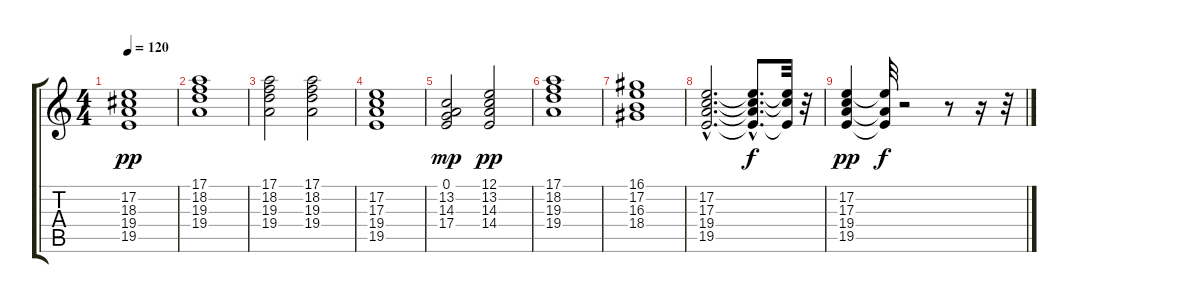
\track "" {instrument stringensemble1}
\staff {score tabs}
\tuning (E4 B3 G3 D3 A2 E2) {hide}
\ts (4 4)
\tempo 120
\clef g2
\ks c
(17.2 18.3 19.4 19.5).1{dy pp} |
(17.1 18.2 19.3 19.4).1 |
(17.1 18.2 19.3 19.4).2 (17.1 18.2 19.3 19.4).2 |
(17.2 17.3 19.4 19.5).1 |
(0.1 13.2 14.3 17.4).2{dy mp} (12.1 13.2 14.3 14.4).2{dy pp} |
(17.1 18.2 19.3 19.4).1 |
(16.1 17.2 16.3 18.4).1 |
(17.2{hac} 17.3{hac} 19.4{hac} 19.5{hac}).2{d} (17.2{hac t} 17.3{hac t} 19.4{hac t} 19.5{hac t}).8{d dy f} (17.2{t} 17.3{t} 19.5{t}).32 r.32 |
(17.2 17.3 19.4 19.5).4{dy pp} (17.2{t} 19.4{t} 19.5{t}).32{dy f} r.2 r.8 r.16 r.32
